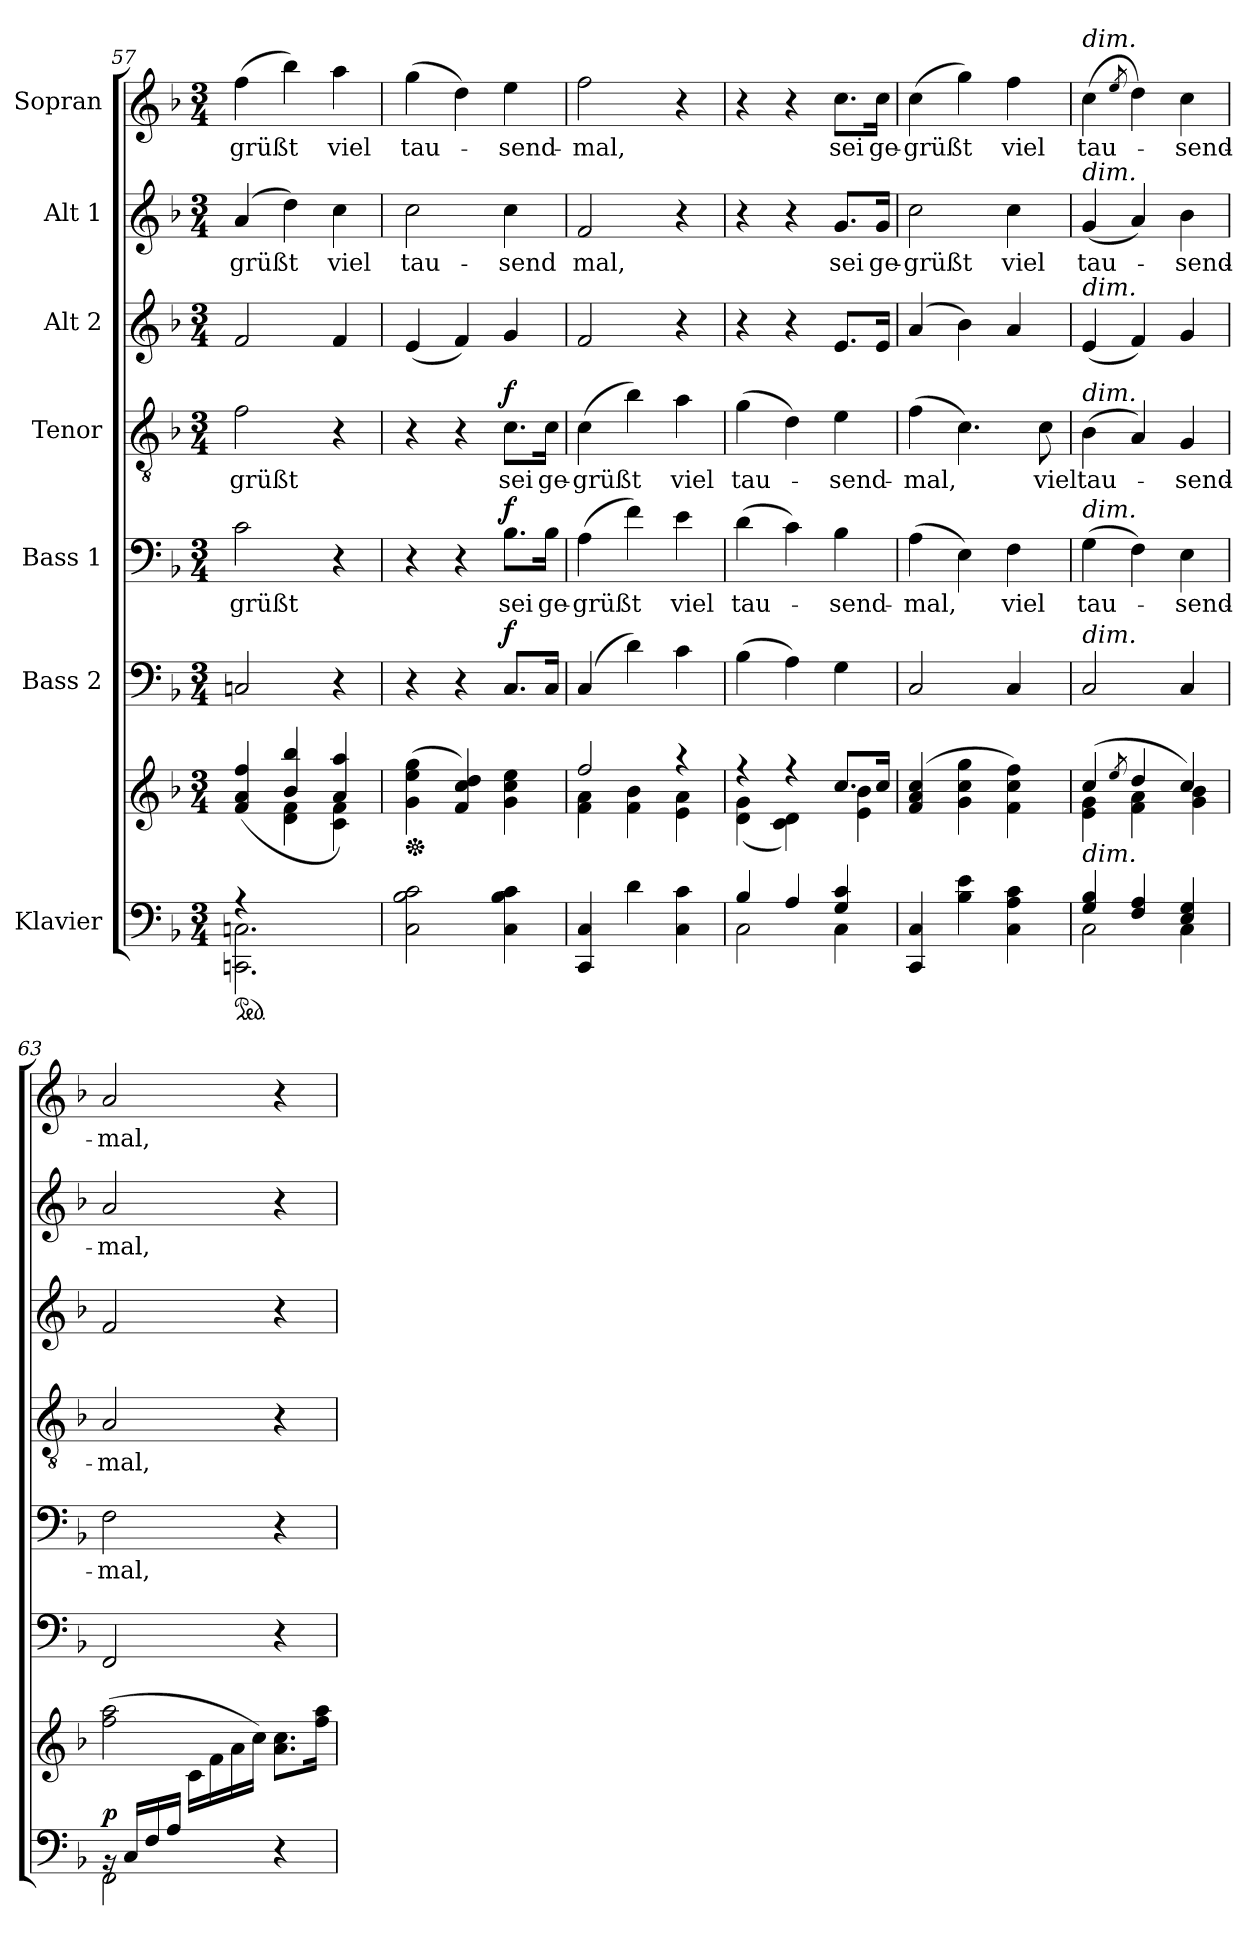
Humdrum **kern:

**kern	**kern	**dynam	**kern	**dynam	**kern	**text	**dynam	**kern	**text	**dynam	**kern	**kern	**text	**kern	**text
*part7	*part7	*part7	*part6	*part6	*part5	*part5	*part5	*part4	*part4	*part4	*part3	*part2	*part2	*part1	*part1
*staff8	*staff7	*staff7/8	*staff6	*staff6	*staff5	*staff5	*staff5	*staff4	*staff4	*staff4	*staff3	*staff2	*staff2	*staff1	*staff1
*I"Klavier	*	*	*I"Bass 2	*	*I"Bass 1	*	*	*I"Tenor	*	*	*I"Alt 2	*I"Alt 1	*	*I"Sopran	*
*clefF4	*clefG2	*	*clefF4	*	*clefF4	*	*	*clefGv2	*	*	*clefG2	*clefG2	*	*clefG2	*
*k[b-]	*k[b-]	*	*k[b-]	*	*k[b-]	*	*	*k[b-]	*	*	*k[b-]	*k[b-]	*	*k[b-]	*
*M3/4	*M3/4	*	*M3/4	*	*M3/4	*	*	*M3/4	*	*	*M3/4	*M3/4	*	*M3/4	*
*ped	*	*	*	*	*	*	*	*	*	*	*	*	*	*	*
=57	=57	=57	=57	=57	=57	=57	=57	=57	=57	=57	=57	=57	=57	=57	=57
*^	*^	*	*	*	*	*	*	*	*	*	*	*	*	*	*
!	!	!	!	!	!	!	!	!LO:LY:b	!	!	!LO:LY:b	!	!	!	!LO:LY:b	!	!LO:LY:b
4r	2.CCn\ 2.Cn\	(>4f/ 4a/ 4ff/	4ryy	.	2Cn/	.	2c\	-grüßt	.	2f\	-grüßt	.	2f/	(4a/	-grüßt	(4ff\	-grüßt
2ryy	.	4b-/ 4bb-/	4d\ 4f\	.	.	.	.	.	.	.	.	.	.	4dd\)	.	4bb-\)	.
!	!	!	!	!	!	!	!	!	!	!	!	!	!	!	!LO:LY:b	!	!LO:LY:b
.	.	4a/ 4aa/)	4c\ 4f\	.	4r	.	4r	.	.	4r	.	.	4f/	4cc\	viel	4aa\	viel
*v	*v	*	*	*	*	*	*	*	*	*	*	*	*	*	*	*	*
*	*v	*v	*	*	*	*	*	*	*	*	*	*	*	*	*	*
=58	=58	=58	=58	=58	=58	=58	=58	=58	=58	=58	=58	=58	=58	=58	=58
*	*Xped	*	*	*	*	*	*	*	*	*	*	*	*	*	*
*	*^	*	*	*	*	*	*	*	*	*	*	*	*	*	*
!	!	!	!	!	!	!	!	!	!	!	!	!	!	!LO:LY:b	!	!LO:LY:b
*	*v	*v	*	*	*	*	*	*	*	*	*	*	*	*	*	*
2C\ 2B-\ 2c\	(4g\ 4ee\ 4gg\	.	4r	.	4r	.	.	4r	.	.	(4e/	2cc\	tau-	(4gg\	tau-
.	4f/ 4cc/ 4dd/)	.	4r	.	4r	.	.	4r	.	.	4f/)	.	.	4dd\)	.
!	!	!	!	!LO:DY:a	!	!LO:LY:b	!LO:DY:a	!	!LO:LY:b	!LO:DY:a	!	!	!LO:LY:b	!	!LO:LY:b
4C\ 4B-\ 4c\	4g\ 4cc\ 4ee\	.	8.C/L	f	8.B-\L	sei	f	8.c\L	sei	f	4g/	4cc\	-send	4ee\	-send-
!	!	!	!	!	!	!LO:LY:b	!	!	!LO:LY:b	!	!	!	!	!	!
.	.	.	16C/Jk	.	16B-\Jk	ge-	.	16c\Jk	ge-	.	.	.	.	.	.
=59	=59	=59	=59	=59	=59	=59	=59	=59	=59	=59	=59	=59	=59	=59	=59
*	*^	*	*	*	*	*	*	*	*	*	*	*	*	*	*
!	!	!	!	!	!	!	!LO:LY:b	!	!	!LO:LY:b	!	!	!	!LO:LY:b	!	!LO:LY:b
4CC/ 4C/	2ff/	4f\ 4a\	.	(4C/	.	(4A\	-grüßt	.	(4c\	-grüßt	.	2f/	2f/	mal,	2ff\	-mal,
4d\	.	4f\ 4b-\	.	4d\)	.	4f\)	.	.	4b-\)	.	.	.	.	.	.	.
!	!	!	!	!	!	!	!LO:LY:b	!	!	!LO:LY:b	!	!	!	!	!	!
4C\ 4c\	4r	4e\ 4a\	.	4c\	.	4e\	viel	.	4a\	viel	.	4r	4r	.	4r	.
!!LO:LB:g=z
=60	=60	=60	=60	=60	=60	=60	=60	=60	=60	=60	=60	=60	=60	=60	=60	=60
*^	*	*	*	*	*	*	*	*	*	*	*	*	*	*	*	*
!	!	!	!	!	!	!	!	!LO:LY:b	!	!	!LO:LY:b	!	!	!	!	!	!
4B-/	2C\	4r	(4d\ 4g\	.	(4B-\	.	(4d\	tau-	.	(4g\	tau-	.	4r	4r	.	4r	.
4A/	.	4r	4c\ 4d\)	.	4A\)	.	4c\)	.	.	4d\)	.	.	4r	4r	.	4r	.
!	!	!	!	!	!	!	!	!LO:LY:b	!	!	!LO:LY:b	!	!	!	!LO:LY:b	!	!LO:LY:b
4G/ 4c/	4C\	8.cc/L	4e\ 4b-\	.	4G\	.	4B-\	-send-	.	4e\	-send-	.	8.e/L	8.g/L	sei	8.cc\L	sei
!	!	!	!	!	!	!	!	!	!	!	!	!	!	!	!LO:LY:b	!	!LO:LY:b
.	.	16cc/Jk	.	.	.	.	.	.	.	.	.	.	16e/Jk	16g/Jk	ge-	16cc\Jk	ge-
*v	*v	*	*	*	*	*	*	*	*	*	*	*	*	*	*	*	*
*	*v	*v	*	*	*	*	*	*	*	*	*	*	*	*	*	*
=61	=61	=61	=61	=61	=61	=61	=61	=61	=61	=61	=61	=61	=61	=61	=61
!	!	!	!	!	!	!LO:LY:b	!	!	!LO:LY:b	!	!	!	!LO:LY:b	!	!LO:LY:b
4CC/ 4C/	(4f/ 4a/ 4cc/	.	2C/	.	(4A\	-mal,	.	(4f\	-mal,	.	(4a/	2cc\	-grüßt	(4cc\	-grüßt
4B-\ 4e\	4g\ 4cc\ 4gg\	.	.	.	4E\)	.	.	4.c\)	.	.	4b-\)	.	.	4gg\)	.
!	!	!	!	!	!	!LO:LY:b	!	!	!	!	!	!	!LO:LY:b	!	!LO:LY:b
4C\ 4A\ 4c\	4f\ 4cc\ 4ff\)	.	4C/	.	4F\	viel	.	.	.	.	4a/	4cc\	viel	4ff\	viel
!	!	!	!	!	!	!	!	!	!LO:LY:b	!	!	!	!	!	!
.	.	.	.	.	.	.	.	8c\	viel	.	.	.	.	.	.
=62	=62	=62	=62	=62	=62	=62	=62	=62	=62	=62	=62	=62	=62	=62	=62
*^	*^	*	*	*	*	*	*	*	*	*	*	*	*	*	*
!	!	!	!	!	!	!	!	!	!	!	!	!	!	!	!	!LO:TX:a:i:t=dim.	!
!	!	!	!	!	!	!	!	!	!	!	!	!	!	!LO:TX:a:i:t=dim.	!	!	!
!	!	!	!	!	!	!	!	!	!	!	!	!	!LO:TX:a:i:t=dim.	!	!	!	!
!	!	!	!	!	!	!	!	!	!	!LO:TX:a:i:t=dim.	!	!	!	!	!	!	!
!	!	!	!	!	!	!	!LO:TX:a:i:t=dim.	!	!	!	!	!	!	!	!	!	!
!	!	!	!	!	!LO:TX:a:i:t=dim.	!	!	!	!	!	!	!	!	!	!	!	!
!LO:TX:a:i:t=dim.	!	!	!	!	!	!	!	!	!	!	!	!	!	!	!	!	!
!	!	!	!	!	!	!	!	!LO:LY:b	!	!	!LO:LY:b	!	!	!	!LO:LY:b	!	!LO:LY:b
4G/ 4B-/	2C\	(4cc/	4e\ 4g\	.	2C/	.	(4G\	tau-	.	(4B-\	tau-	.	(4e/	(4g/	tau-	(4cc\	tau-
.	.	8qee/	.	.	.	.	.	.	.	.	.	.	.	.	.	8qee/	.
4F/ 4A/	.	4dd/	4f\ 4a\	.	.	.	4F\)	.	.	4A/)	.	.	4f/)	4a/)	.	4dd\)	.
!	!	!	!	!	!	!	!	!LO:LY:b	!	!	!LO:LY:b	!	!	!	!LO:LY:b	!	!LO:LY:b
4E/ 4G/	4C\	4cc/)	4g\ 4b-\	.	4C/	.	4E\	-send-	.	4G/	-send-	.	4g/	4b-\	-send-	4cc\	-send-
=63	=63	=63	=63	=63	=63	=63	=63	=63	=63	=63	=63	=63	=63	=63	=63	=63	=63
!	!	!	!	!LO:DY:a=2	!	!	!	!LO:LY:b	!	!	!LO:LY:b	!	!	!	!LO:LY:b	!	!LO:LY:b
16rBB	2FF\	(2ff\ 2aa\	4ryy	p	2FF/	.	2F\	-mal,	.	2A/	-mal,	.	2f/	2a/	-mal,	2a/	-mal,
(16C/LL	.	.	.	.	.	.	.	.	.	.	.	.	.	.	.	.	.
16F/	.	.	.	.	.	.	.	.	.	.	.	.	.	.	.	.	.
16A/JJ	.	.	.	.	.	.	.	.	.	.	.	.	.	.	.	.	.
4ryy	.	.	16c\LL	.	.	.	.	.	.	.	.	.	.	.	.	.	.
.	.	.	16f\	.	.	.	.	.	.	.	.	.	.	.	.	.	.
.	.	.	16a\	.	.	.	.	.	.	.	.	.	.	.	.	.	.
.	.	.	16cc\JJ)	.	.	.	.	.	.	.	.	.	.	.	.	.	.
4r	4ryy	8.a\ 8.cc\L	4ryy	.	4r	.	4r	.	.	4r	.	.	4r	4r	.	4r	.
.	.	16ff\ 16aa\Jk)	.	.	.	.	.	.	.	.	.	.	.	.	.	.	.
*v	*v	*	*	*	*	*	*	*	*	*	*	*	*	*	*	*	*
*	*v	*v	*	*	*	*	*	*	*	*	*	*	*	*	*	*
=	=	=	=	=	=	=	=	=	=	=	=	=	=	=	=
*-	*-	*-	*-	*-	*-	*-	*-	*-	*-	*-	*-	*-	*-	*-	*-
